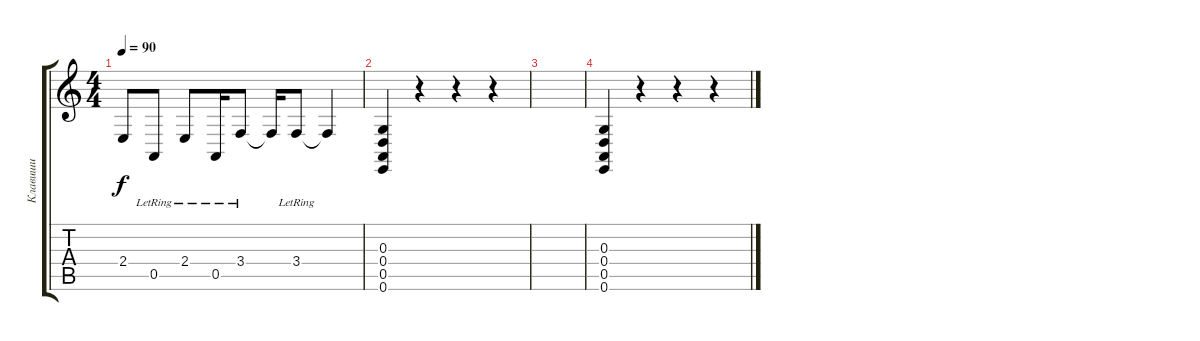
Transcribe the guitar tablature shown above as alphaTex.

\track ("Клавиши" "Клавиши") {instrument electricgrandpiano}
\staff {score tabs}
\tuning (E4 B3 G3 D3 A2 E2) {hide}
\ts (4 4)
\tempo 90
\clef g2
\ks c
2.4{t}.8{dy f} 0.5{lr}.8 2.4{lr}.8 0.5{lr}.16 3.4{lr}.8 3.4{t}.16 3.4{lr}.8 3.4{t}.4 |
(0.3 0.4 0.5 0.6).4 r.4 r.4 r.4 |
|
(0.3 0.4 0.5 0.6).4 r.4 r.4 r.4
